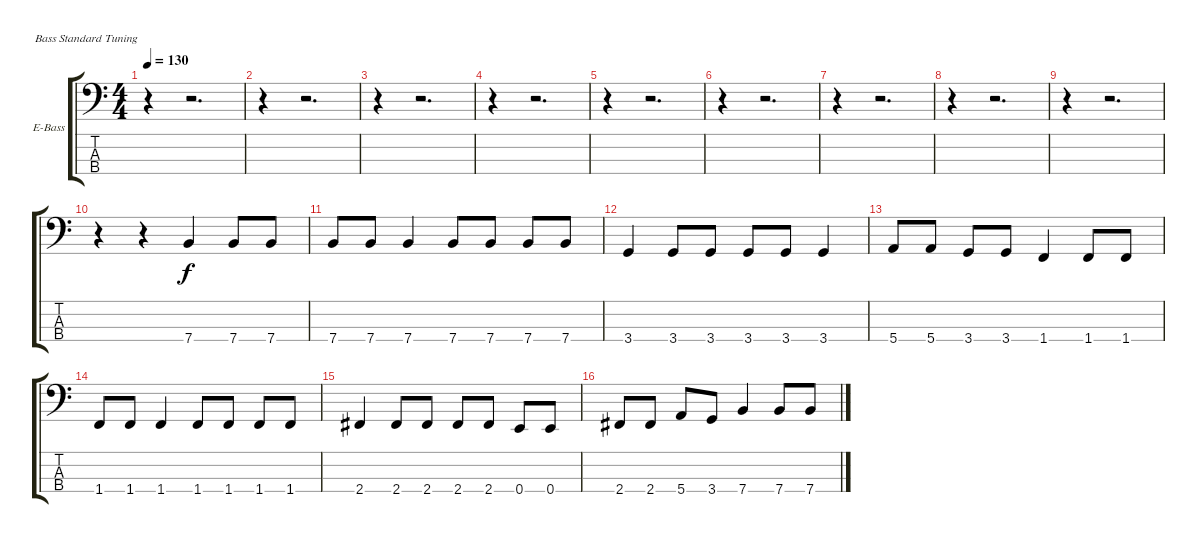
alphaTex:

\bracketExtendMode groupsimilarinstruments
\firstSystemTrackNameOrientation horizontal
\otherSystemsTrackNameOrientation horizontal
\track ("Äîðîæêà 2" "E-Bass") {instrument electricbassfinger}
\staff {score tabs}
\tuning (G2 D2 A1 E1)
\ts (4 4)
\tempo 130
\clef f4
\ks c
r.4{dy f} r.2{d} |
r.4 r.2{d} |
r.4 r.2{d} |
r.4 r.2{d} |
r.4 r.2{d} |
r.4 r.2{d} |
r.4 r.2{d} |
r.4 r.2{d} |
r.4 r.2{d} |
r.4 r.4 7.4.4 7.4.8 7.4.8 |
7.4.8 7.4.8 7.4.4 7.4.8 7.4.8 7.4.8 7.4.8 |
3.4.4 3.4.8 3.4.8 3.4.8 3.4.8 3.4.4 |
5.4.8 5.4.8 3.4.8 3.4.8 1.4.4 1.4.8 1.4.8 |
1.4.8 1.4.8 1.4.4 1.4.8 1.4.8 1.4.8 1.4.8 |
2.4.4 2.4.8 2.4.8 2.4.8 2.4.8 0.4.8 0.4.8 |
2.4.8 2.4.8 5.4.8 3.4.8 7.4.4 7.4.8 7.4.8
